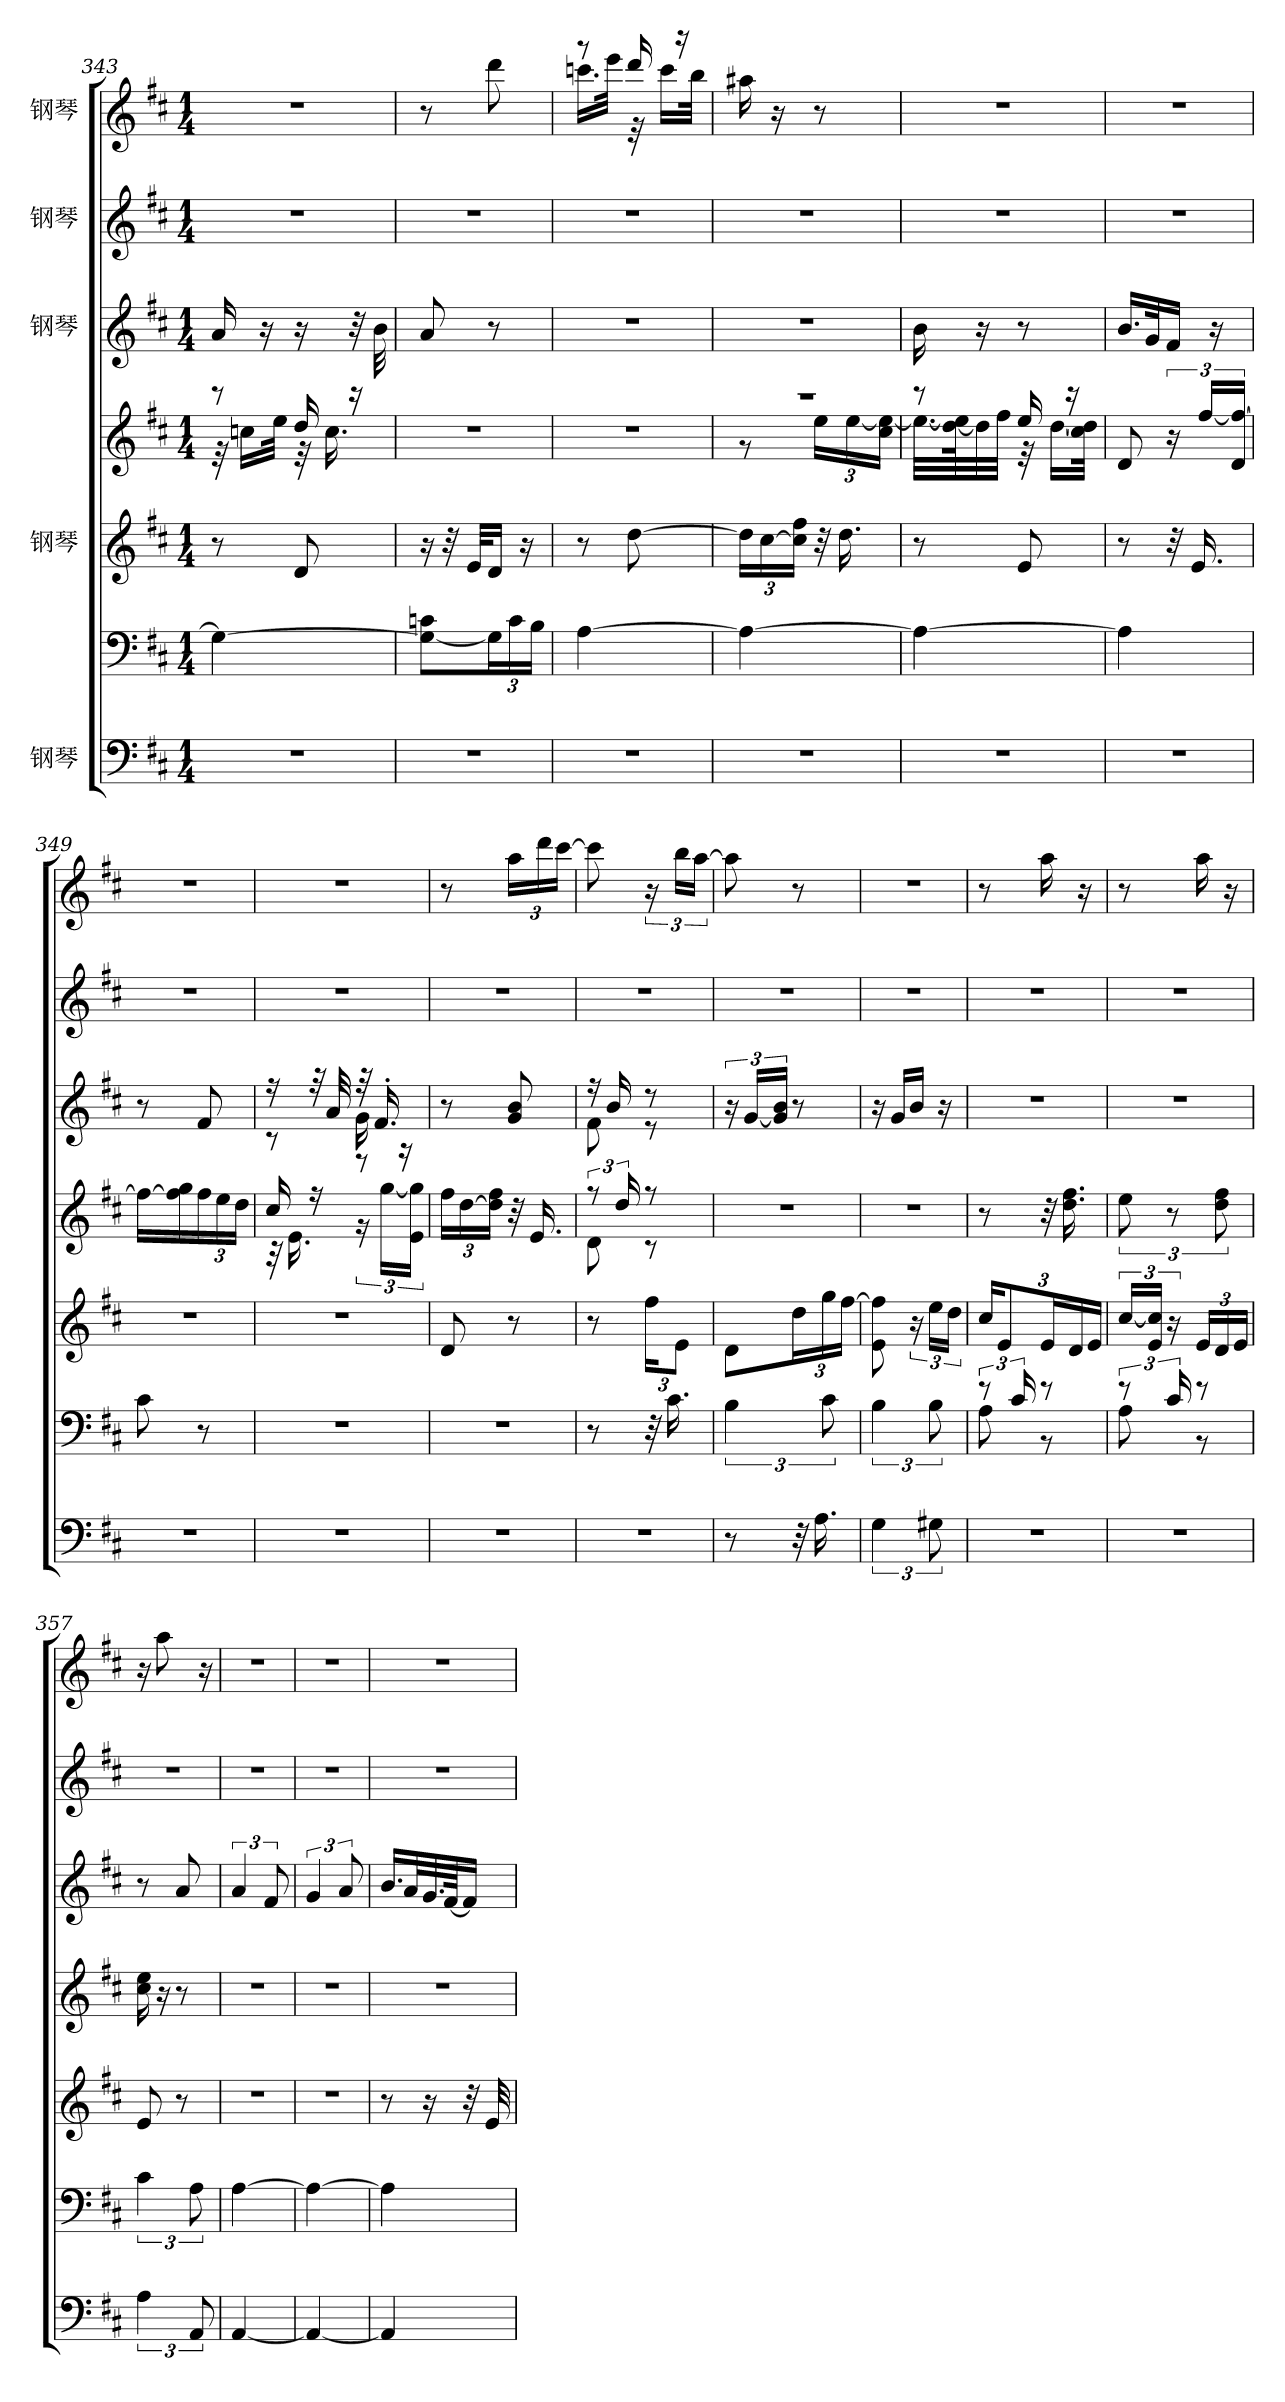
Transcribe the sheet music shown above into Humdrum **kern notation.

**kern	**kern	**kern	**kern	**kern	**kern	**kern
*part5	*part5	*part4	*part4	*part3	*part2	*part1
*staff7	*staff6	*staff5	*staff4	*staff3	*staff2	*staff1
*I"钢琴	*	*I"钢琴	*	*I"钢琴	*I"钢琴	*I"钢琴
*clefF4	*clefF4	*clefG2	*clefG2	*clefG2	*clefG2	*clefG2
*k[f#c#]	*k[f#c#]	*k[f#c#]	*k[f#c#]	*k[f#c#]	*k[f#c#]	*k[f#c#]
*M1/4	*M1/4	*M1/4	*M1/4	*M1/4	*M1/4	*M1/4
=343	=343	=343	=343	=343	=343	=343
*	*	*	*^	*	*	*
4r	4G\_	8r	8r	32r	16a/	4r	4r
.	.	.	.	16ccn\LL	.	.	.
.	.	.	.	.	16r	.	.
.	.	.	.	32ee\JJk	.	.	.
.	.	8d/	16dd/	32r	16r	.	.
.	.	.	.	16.cc\	.	.	.
.	.	.	16r	.	32r	.	.
.	.	.	.	.	32b\	.	.
*	*	*	*v	*v	*	*	*
=344	=344	=344	=344	=344	=344	=344
4r	8G\_ 8cn\L	16r	4r	8a/	4r	8r
.	.	32r	.	.	.	.
.	.	32e/KLL	.	.	.	.
*	*Xbrackettup	*	*	*	*	*
.	24G\L]	16d/JJ	.	8r	.	8ddd\
.	24c\	.	.	.	.	.
.	.	16r	.	.	.	.
.	24B\JJ	.	.	.	.	.
!!LO:PB:g=z
=345	=345	=345	=345	=345	=345	=345
*	*	*	*	*	*	*^
4r	[4A\	8r	4r	4r	4r	8r	16.cccn\LL
.	.	.	.	.	.	.	32eee\JJk
.	.	[8dd\	.	.	.	16ddd/	32r
.	.	.	.	.	.	.	16ccc\LL
.	.	.	.	.	.	16r	.
.	.	.	.	.	.	.	32bb\JJk
*	*	*	*	*	*	*v	*v
=346	=346	=346	=346	=346	=346	=346
*	*	*Xbrackettup	*	*	*	*
*	*	*	*^	*	*	*
4r	4A\_	24dd\LL]	4r	8r	4r	4r	16aa#X\
.	.	[24cc#\	.	.	.	.	.
.	.	.	.	.	.	.	16r
.	.	24cc#\] 24ff#\JJ	.	.	.	.	.
*	*	*	*	*Xbrackettup	*	*	*
.	.	32r	.	24ee\LL	.	.	8r
.	.	16.dd\	.	.	.	.	.
.	.	.	.	[24ee\	.	.	.
.	.	.	.	24cc#\ 24ee\_JJ	.	.	.
=347	=347	=347	=347	=347	=347	=347	=347
4r	4A\_	8r	8r	32.ee\LLL_	16b\	4r	4r
.	.	.	.	[64dd\ 64ee\]K	.	.	.
.	.	.	.	32dd\]	16r	.	.
.	.	.	.	32ff#\JJJ	.	.	.
.	.	8e/	16ee/	32r	8r	.	.
.	.	.	.	[16dd\LL	.	.	.
.	.	.	16r	.	.	.	.
.	.	.	.	32cc#\ 32dd\]JJk	.	.	.
*	*	*	*v	*v	*	*	*
=348	=348	=348	=348	=348	=348	=348
4r	4A\]	8r	8d/	16.b/LL	4r	4r
.	.	.	.	32g/K	.	.
*	*	*	*brackettup	*	*	*
.	.	32r	24r	16f#/JJ	.	.
.	.	16.e/	.	.	.	.
.	.	.	[24ff#/LL	.	.	.
.	.	.	.	16r	.	.
.	.	.	24d/ 24ff#/_JJ	.	.	.
!!LO:PB:g=z
=349	=349	=349	=349	=349	=349	=349
4r	8c#\	4r	16ff#\LL_	8r	4r	4r
.	.	.	16ff#\] 16gg\	.	.	.
*	*	*	*Xbrackettup	*	*	*
.	8r	.	24ff#\	8f#/	.	.
.	.	.	24ee\	.	.	.
.	.	.	24dd\JJ	.	.	.
=350	=350	=350	=350	=350	=350	=350
*	*	*	*^	*^	*	*
4r	4r	4r	16cc#/	32r	16r	8r	4r	4r
.	.	.	.	16.e\	.	.	.	.
.	.	.	16r	.	32r	.	.	.
.	.	.	.	.	32a/	.	.	.
*	*	*	*	*brackettup	*	*	*	*
.	.	.	8r	24r	32r	16g\	.	.
.	.	.	.	.	16.f#'/	.	.	.
.	.	.	.	[24gg\LL	.	.	.	.
.	.	.	.	.	.	16r	.	.
.	.	.	.	24e\ 24gg\]JJ	.	.	.	.
*	*	*	*v	*v	*	*	*	*
*	*	*	*	*v	*v	*	*
=351	=351	=351	=351	=351	=351	=351
*	*	*	*Xbrackettup	*	*	*
4r	4r	8d/	24ff#\LL	8r	4r	8r
.	.	.	[24dd\	.	.	.
.	.	.	24dd\] 24ff#\JJ	.	.	.
*	*	*	*	*	*	*Xbrackettup
.	.	8r	32r	8g/ 8b/	.	24aa\LL
.	.	.	16.e/	.	.	.
.	.	.	.	.	.	24ddd\
.	.	.	.	.	.	[24ccc#\JJ
=352	=352	=352	=352	=352	=352	=352
*	*	*	*brackettup	*	*	*
*	*	*	*^	*^	*	*
4r	8r	8r	12r	8d\	16r	8f#\	4r	8ccc#\]
.	.	.	.	.	16b/	.	.	.
.	.	.	24dd/	.	.	.	.	.
*	*	*	*	*	*	*	*	*brackettup
.	32r	24ff#\KL	8r	8r	8r	8r	.	24r
.	16.c#\	.	.	.	.	.	.	.
.	.	12e\J	.	.	.	.	.	24bb\LL
.	.	.	.	.	.	.	.	[24aa\JJ
*	*	*	*v	*v	*	*	*	*
*	*	*	*	*v	*v	*	*
=353	=353	=353	=353	=353	=353	=353
*	*brackettup	*	*	*	*	*
8r	6B\	8d\L	4r	24r	4r	8aa\]
.	.	.	.	[24g/LL	.	.
.	.	.	.	24g/] 24b/JJ	.	.
32r	.	24dd\L	.	8r	.	8r
16.A\	.	.	.	.	.	.
.	12c#\	24gg\	.	.	.	.
.	.	[24ff#\JJ	.	.	.	.
!!LO:PB:g=z
=354	=354	=354	=354	=354	=354	=354
6G\	6B\	8e\ 8ff#\]	4r	16r	4r	4r
.	.	.	.	16g/LL	.	.
*	*	*brackettup	*	*	*	*
.	.	24r	.	16b/JJ	.	.
12G#X\	12B\	24ee\LL	.	.	.	.
.	.	.	.	16r	.	.
.	.	24dd\JJ	.	.	.	.
=355	=355	=355	=355	=355	=355	=355
*	*^	*	*	*	*	*
*	*	*	*Xbrackettup	*	*	*	*
4r	12r	8A\	24cc#/KL	8r	4r	4r	8r
.	.	.	12e/	.	.	.	.
.	24c#/	.	.	.	.	.	.
.	8r	8r	24e/L	32r	.	.	16aa\
.	.	.	.	16.dd\ 16.ff#\	.	.	.
.	.	.	24d/	.	.	.	.
.	.	.	.	.	.	.	16r
.	.	.	24e/JJ	.	.	.	.
=356	=356	=356	=356	=356	=356	=356	=356
*	*	*	*brackettup	*	*	*	*
4r	12r	8A\	[24cc#/LL	12ee\	4r	4r	8r
.	.	.	24e/ 24cc#/]JJ	.	.	.	.
.	24c#/	.	24r	12r	.	.	.
*	*	*	*Xbrackettup	*	*	*	*
.	8r	8r	24e/LL	.	.	.	16aa\
.	.	.	24d/	12dd\ 12ff#\	.	.	.
.	.	.	.	.	.	.	16r
.	.	.	24e/JJ	.	.	.	.
*	*v	*v	*	*	*	*	*
=357	=357	=357	=357	=357	=357	=357
6A\	6c#\	8e/	16cc#\ 16ee\	8r	4r	16r
.	.	.	16r	.	.	8aa\
.	.	8r	8r	8a/	.	.
12AA/	12A\	.	.	.	.	.
.	.	.	.	.	.	16r
=358	=358	=358	=358	=358	=358	=358
[4AA/	[4A\	4r	4r	6a/	4r	4r
.	.	.	.	12f#/	.	.
=359	=359	=359	=359	=359	=359	=359
4AA/_	4A\_	4r	4r	6g/	4r	4r
.	.	.	.	12a/	.	.
=360	=360	=360	=360	=360	=360	=360
4AA/]	4A\]	8r	4r	16.b/LL	4r	4r
.	.	.	.	32a/L	.	.
.	.	16r	.	32.g/	.	.
.	.	.	.	[64f#/JK	.	.
.	.	32r	.	16f#/JJ]	.	.
.	.	32e/	.	.	.	.
=	=	=	=	=	=	=
*-	*-	*-	*-	*-	*-	*-
